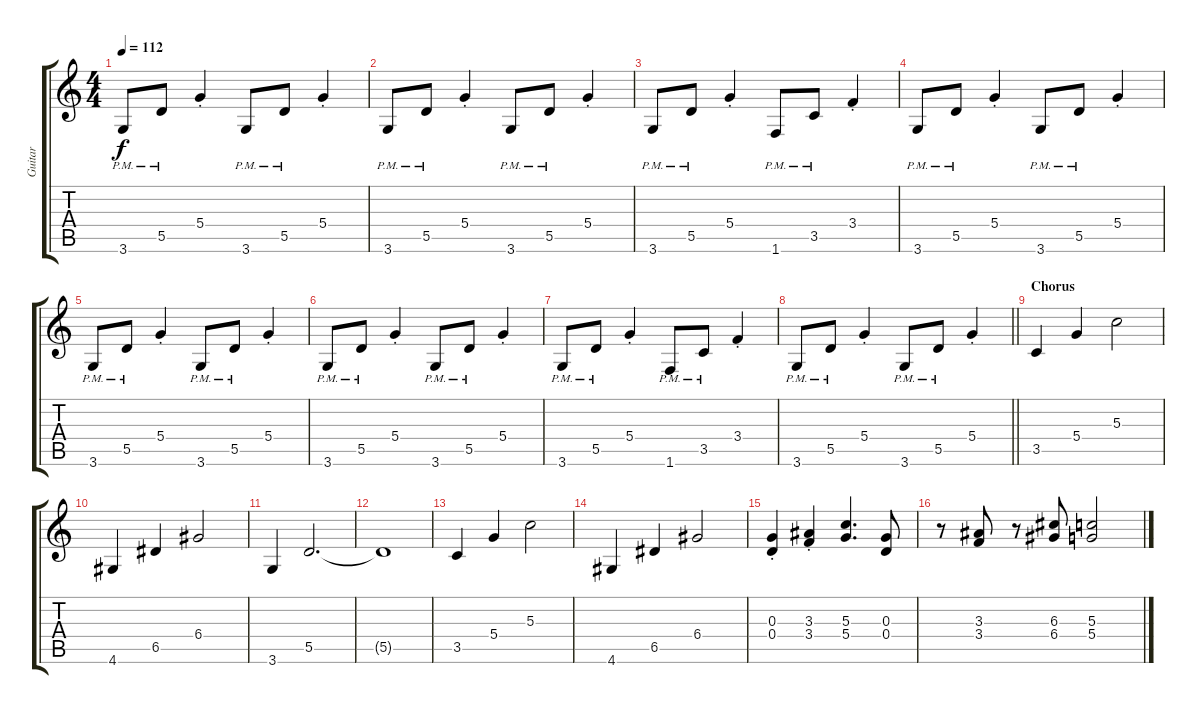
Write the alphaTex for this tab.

\track ("Guitar" "Guitar") {instrument overdrivenguitar}
\staff {score tabs}
\tuning (E4 B3 G3 D3 A2 E2) {hide}
\ts (4 4)
\tempo 112
\clef g2
\ks c
3.6{pm}.8{dy f} 5.5{pm}.8 5.4{st}.4 3.6{pm}.8 5.5{pm}.8 5.4{st}.4 |
3.6{pm}.8 5.5{pm}.8 5.4{st}.4 3.6{pm}.8 5.5{pm}.8 5.4{st}.4 |
3.6{pm}.8 5.5{pm}.8 5.4{st}.4 1.6{pm}.8 3.5{pm}.8 3.4{st}.4 |
3.6{pm}.8 5.5{pm}.8 5.4{st}.4 3.6{pm}.8 5.5{pm}.8 5.4{st}.4 |
3.6{pm}.8 5.5{pm}.8 5.4{st}.4 3.6{pm}.8 5.5{pm}.8 5.4{st}.4 |
3.6{pm}.8 5.5{pm}.8 5.4{st}.4 3.6{pm}.8 5.5{pm}.8 5.4{st}.4 |
3.6{pm}.8 5.5{pm}.8 5.4{st}.4 1.6{pm}.8 3.5{pm}.8 3.4{st}.4 |
\barLineRight lightlight
3.6{pm}.8 5.5{pm}.8 5.4{st}.4 3.6{pm}.8 5.5{pm}.8 5.4{st}.4 |
\section ("" "Chorus")
3.5.4 5.4.4 5.3.2 |
4.6.4 6.5.4 6.4.2 |
3.6.4 5.5.2{d} |
5.5{t}.1 |
3.5.4 5.4.4 5.3.2 |
4.6.4 6.5.4 6.4.2 |
(0.3{st} 0.4{st}).4 (3.3{st} 3.4{st}).4 (5.3 5.4).4{d} (0.3 0.4).8 |
r.8 (3.3 3.4).8 r.8 (6.3 6.4).8 (5.3 5.4).2
